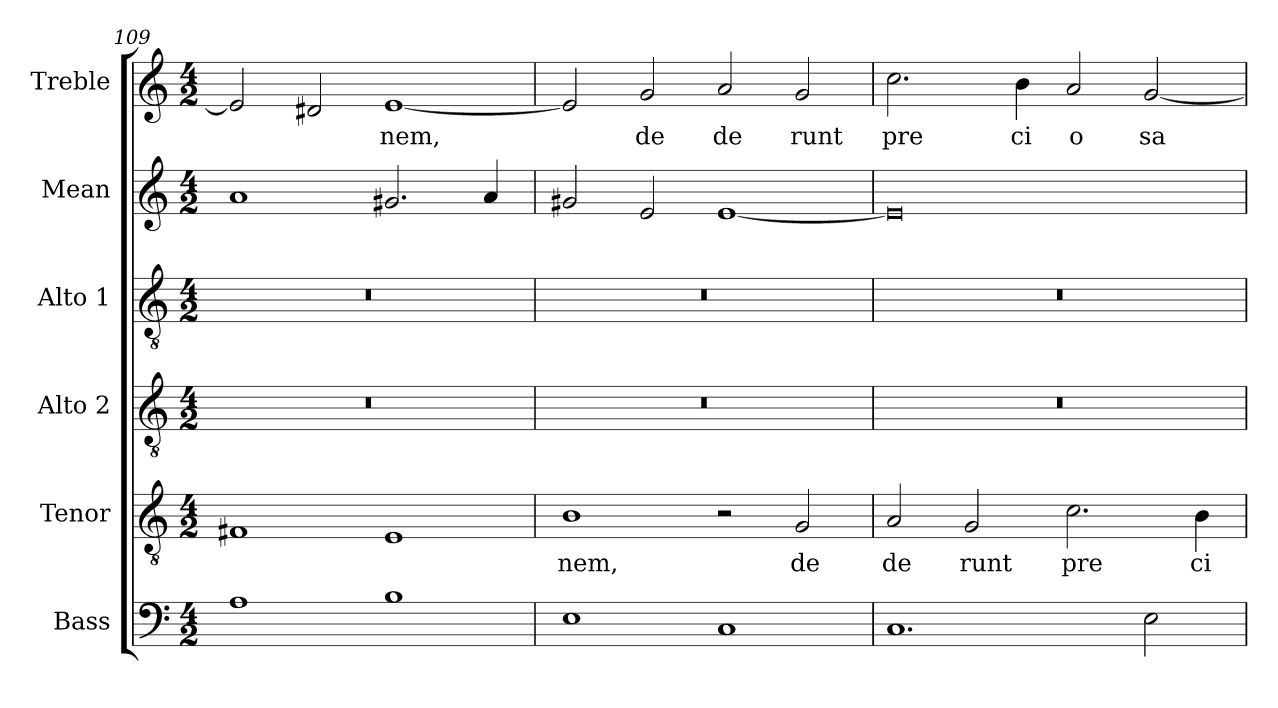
**kern	**kern	**text	**kern	**kern	**kern	**kern	**text
*part6	*part5	*part5	*part4	*part3	*part2	*part1	*part1
*staff6	*staff5	*staff5	*staff4	*staff3	*staff2	*staff1	*staff1
*I"Bass	*I"Tenor	*	*I"Alto 2	*I"Alto 1	*I"Mean	*I"Treble	*
*I'B.	*I'T.	*	*I'A2.	*I'A1	*I'M.	*I'Tr.	*
!!LO:LB:g=z
*clefF4	*clefGv2	*	*clefGv2	*clefGv2	*clefG2	*clefG2	*
*	*ITrd7c12	*	*ITrd7c12	*ITrd7c12	*	*	*
*k[]	*k[]	*	*k[]	*k[]	*k[]	*k[]	*
*C:	*C:	*	*C:	*C:	*C:	*C:	*
*M4/2	*M4/2	*	*M4/2	*M4/2	*M4/2	*M4/2	*
=109	=109	=109	=109	=109	=109	=109	=109
!	!	!	!LO:N:vis=1	!LO:N:vis=1	!	!	!
1Ai	1FF#Xi	.	0r	0r	1ai	2ei/]	.
.	.	.	.	.	.	2d#Xi/	.
!	!	!	!	!	!	!	!LO:LY:b:color=#000000
1Bi	1EEi	.	.	.	2.g#Xi/	[<1ei	nem,
.	.	.	.	.	4ai/	.	.
=110	=110	=110	=110	=110	=110	=110	=110
!	!	!LO:LY:b:color=#000000	!LO:N:vis=1	!LO:N:vis=1	!	!	!
1Ei	1BBi	nem,	0r	0r	2g#Xi/	2ei/]	.
!	!	!	!	!	!	!	!LO:LY:b:color=#000000
.	.	.	.	.	2ei/	2gi/	de
!	!	!	!	!	!	!	!LO:LY:b:color=#000000
1Ci	2r	.	.	.	[<1ei	2ai/	de
!	!	!LO:LY:b:color=#000000	!	!	!	!	!
!	!	!	!	!	!	!	!LO:LY:b:color=#000000
.	2GGi/	de	.	.	.	2gi/	runt
=111	=111	=111	=111	=111	=111	=111	=111
!	!	!LO:LY:b:color=#000000	!LO:N:vis=1	!LO:N:vis=1	!	!	!
!	!	!	!	!	!	!	!LO:LY:b:color=#000000
1.Ci	2AAi/	de	0r	0r	0ei]	2.cci\	pre
!	!	!LO:LY:b:color=#000000	!	!	!	!	!
.	2GGi/	runt	.	.	.	.	.
!	!	!	!	!	!	!	!LO:LY:b:color=#000000
.	.	.	.	.	.	4bi\	ci
!	!	!LO:LY:b:color=#000000	!	!	!	!	!
!	!	!	!	!	!	!	!LO:LY:b:color=#000000
.	2.Ci\	pre	.	.	.	2ai/	o
!	!	!	!	!	!	!	!LO:LY:b:color=#000000
2Ei\	.	.	.	.	.	[<2gi/	sa
!	!	!LO:LY:b:color=#000000	!	!	!	!	!
.	4BBi\	ci	.	.	.	.	.
=	=	=	=	=	=	=	=
*-	*-	*-	*-	*-	*-	*-	*-
